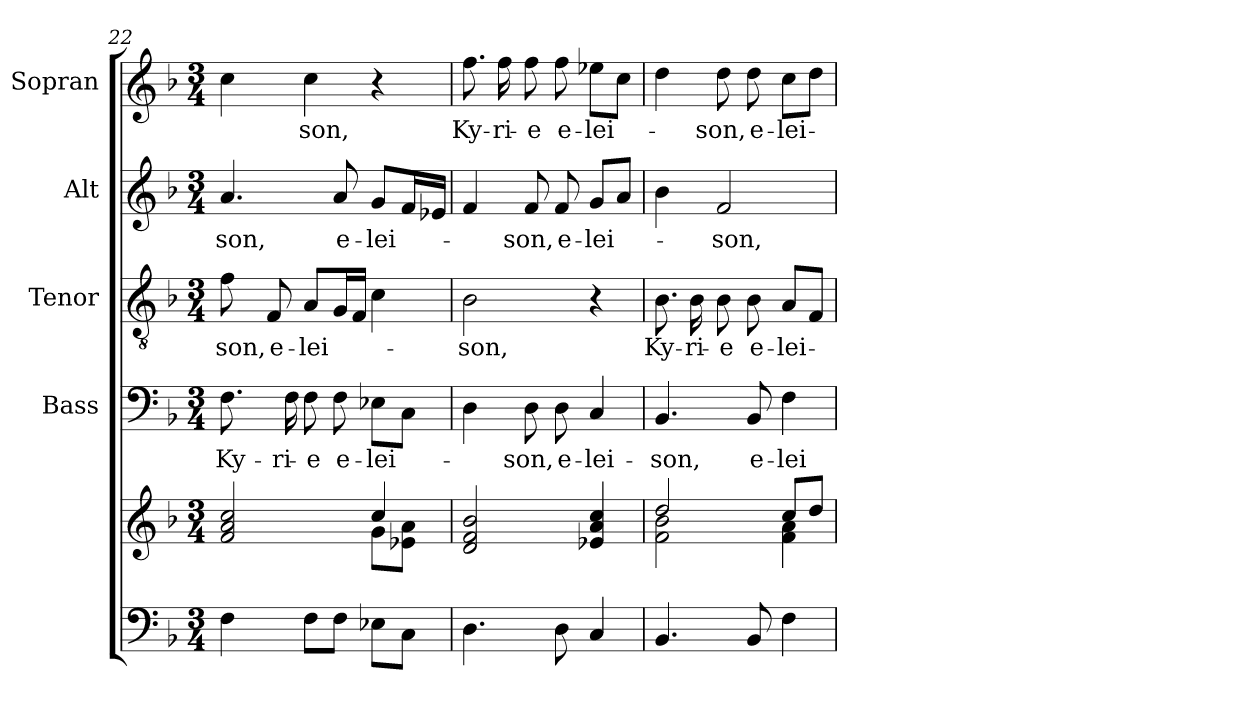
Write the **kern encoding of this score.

**kern	**kern	**kern	**text	**kern	**text	**kern	**text	**kern	**text
*part5	*part5	*part4	*part4	*part3	*part3	*part2	*part2	*part1	*part1
*staff6	*staff5	*staff4	*staff4	*staff3	*staff3	*staff2	*staff2	*staff1	*staff1
*	*	*I"Bass	*	*I"Tenor	*	*I"Alt	*	*I"Sopran	*
*	*	*I'B.	*	*I'T.	*	*I'A.	*	*I'S.	*
*clefF4	*clefG2	*clefF4	*	*clefGv2	*	*clefG2	*	*clefG2	*
*k[b-]	*k[b-]	*k[b-]	*	*k[b-]	*	*k[b-]	*	*k[b-]	*
*F:	*F:	*F:	*	*F:	*	*F:	*	*F:	*
*M3/4	*M3/4	*M3/4	*	*M3/4	*	*M3/4	*	*M3/4	*
=22	=22	=22	=22	=22	=22	=22	=22	=22	=22
*	*^	*	*	*	*	*	*	*	*
!	!	!	!	!LO:LY:b	!	!LO:LY:b	!	!LO:LY:b	!	!
4F\	2f/ 2a/ 2cc/	2ryy	8.F\	Ky-	8f\	-son,	4.a/	-son,	4cc\	.
!	!	!	!	!	!	!LO:LY:b	!	!	!	!
.	.	.	.	.	8F/	e-	.	.	.	.
!	!	!	!	!LO:LY:b	!	!	!	!	!	!
.	.	.	16F\	-ri-	.	.	.	.	.	.
!	!	!	!	!LO:LY:b	!	!LO:LY:b	!	!	!	!LO:LY:b
8F\L	.	.	8F\	-e	8A/L	-lei-	.	.	4cc\	-son,
!	!	!	!	!LO:LY:b	!	!	!	!LO:LY:b	!	!
8F\J	.	.	8F\	e-	16G/L	.	8a/	e-	.	.
.	.	.	.	.	16F/JJ	.	.	.	.	.
!	!	!	!	!LO:LY:b	!	!	!	!LO:LY:b	!	!
8E-X\L	4cc/	8g\L	8E-X\L	-lei-	4c\	.	8g/L	-lei-	4r	.
8C\J	.	8e-X\ 8a\J	8C\J	.	.	.	16f/L	.	.	.
.	.	.	.	.	.	.	16e-X/JJ	.	.	.
*	*v	*v	*	*	*	*	*	*	*	*
=23	=23	=23	=23	=23	=23	=23	=23	=23	=23
!	!	!	!	!	!LO:LY:b	!	!	!	!LO:LY:b
4.D\	2d/ 2f/ 2b-/	4D\	.	2B-\	-son,	4f/	.	8.ff\	Ky-
!	!	!	!	!	!	!	!	!	!LO:LY:b
.	.	.	.	.	.	.	.	16ff\	-ri-
!	!	!	!LO:LY:b	!	!	!	!LO:LY:b	!	!LO:LY:b
.	.	8D\	-son,	.	.	8f/	-son,	8ff\	-e
!	!	!	!LO:LY:b	!	!	!	!LO:LY:b	!	!LO:LY:b
8D\	.	8D\	e-	.	.	8f/	e-	8ff\	e-
!	!	!	!LO:LY:b	!	!	!	!LO:LY:b	!	!LO:LY:b
4C/	4e-X/ 4a/ 4cc/	4C/	-lei-	4r	.	8g/L	-lei-	8ee-X\L	-lei-
.	.	.	.	.	.	8a/J	.	8cc\J	.
=24	=24	=24	=24	=24	=24	=24	=24	=24	=24
*	*^	*	*	*	*	*	*	*	*
!	!	!	!	!LO:LY:b	!	!LO:LY:b	!	!	!	!
4.BB-/	2dd/	2f\ 2b-\	4.BB-/	-son,	8.B-\	Ky-	4b-\	.	4dd\	.
!	!	!	!	!	!	!LO:LY:b	!	!	!	!
.	.	.	.	.	16B-\	-ri-	.	.	.	.
!	!	!	!	!	!	!LO:LY:b	!	!LO:LY:b	!	!LO:LY:b
.	.	.	.	.	8B-\	-e	2f/	-son,	8dd\	-son,
!	!	!	!	!LO:LY:b	!	!LO:LY:b	!	!	!	!LO:LY:b
8BB-/	.	.	8BB-/	e-	8B-\	e-	.	.	8dd\	e-
!	!	!	!	!LO:LY:b	!	!LO:LY:b	!	!	!	!LO:LY:b
4F\	8cc/L	4f\ 4a\	4F\	-lei-	8A/L	-lei-	.	.	8cc\L	-lei-
.	8dd/J	.	.	.	8F/J	.	.	.	8dd\J	.
*	*v	*v	*	*	*	*	*	*	*	*
=	=	=	=	=	=	=	=	=	=
*-	*-	*-	*-	*-	*-	*-	*-	*-	*-
